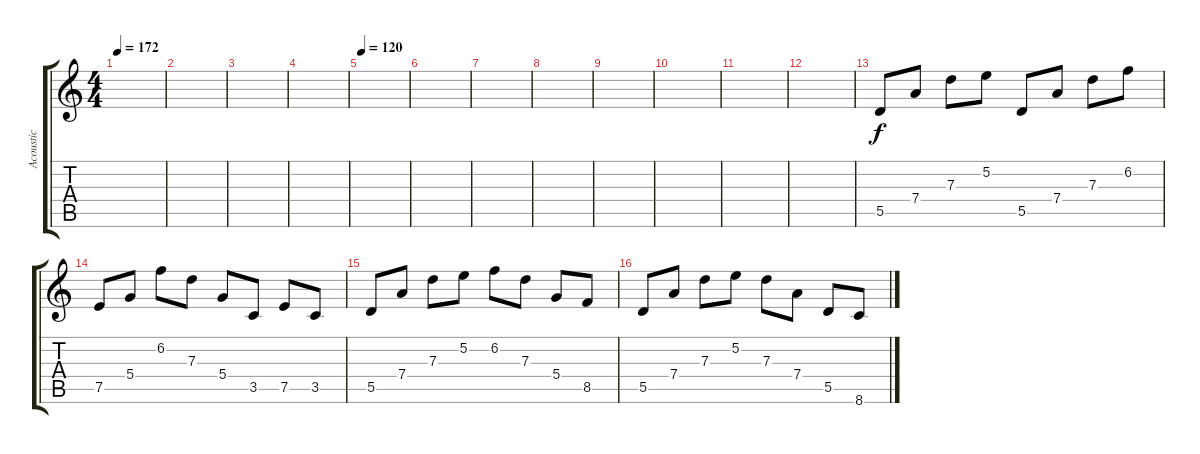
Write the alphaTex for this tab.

\track ("Acoustic" "Acoustic") {instrument acousticguitarsteel}
\staff {score tabs}
\tuning (E4 B3 G3 D3 A2 E2) {hide}
\ts (4 4)
\tempo 172
\clef g2
\ks c
|
|
|
|
\tempo 120
|
|
|
|
|
|
|
|
5.5.8 7.4.8 7.3.8 5.2.8 5.5.8 7.4.8 7.3.8 6.2.8 |
7.5.8 5.4.8 6.2.8 7.3.8 5.4.8 3.5.8 7.5.8 3.5.8 |
5.5.8 7.4.8 7.3.8 5.2.8 6.2.8 7.3.8 5.4.8 8.5.8 |
5.5.8 7.4.8 7.3.8 5.2.8 7.3.8 7.4.8 5.5.8 8.6.8
